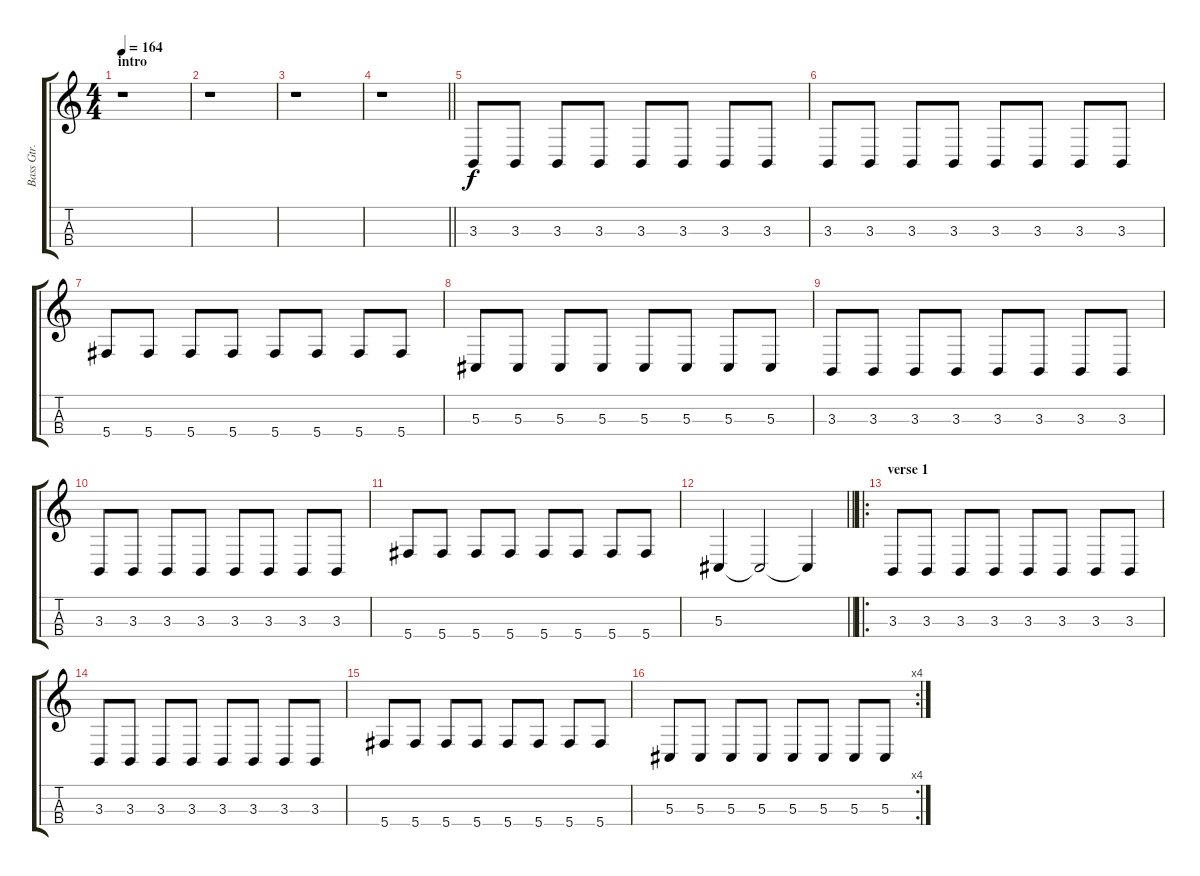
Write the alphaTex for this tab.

\track ("Bass Gtr." "Bass Gtr.") {instrument electricbassfinger}
\staff {score tabs}
\tuning (Gb2 Db2 Ab1 Db2) {hide}
\ts (4 4)
\section ("" "intro")
\tempo 164
\clef g2
\ks c
r.1{dy f instrument electricbassfinger} |
r.1 |
r.1 |
\barLineRight lightlight
r.1 |
\section ("" "")
3.3.8 3.3.8 3.3.8 3.3.8 3.3.8 3.3.8 3.3.8 3.3.8 |
3.3.8 3.3.8 3.3.8 3.3.8 3.3.8 3.3.8 3.3.8 3.3.8 |
5.4.8 5.4.8 5.4.8 5.4.8 5.4.8 5.4.8 5.4.8 5.4.8 |
5.3.8 5.3.8 5.3.8 5.3.8 5.3.8 5.3.8 5.3.8 5.3.8 |
3.3.8 3.3.8 3.3.8 3.3.8 3.3.8 3.3.8 3.3.8 3.3.8 |
3.3.8 3.3.8 3.3.8 3.3.8 3.3.8 3.3.8 3.3.8 3.3.8 |
5.4.8 5.4.8 5.4.8 5.4.8 5.4.8 5.4.8 5.4.8 5.4.8 |
\barLineRight lightlight
5.3.4 5.3{t}.2 5.3{t}.4 |
\ro
\section ("" "verse 1")
3.3.8 3.3.8 3.3.8 3.3.8 3.3.8 3.3.8 3.3.8 3.3.8 |
3.3.8 3.3.8 3.3.8 3.3.8 3.3.8 3.3.8 3.3.8 3.3.8 |
5.4.8 5.4.8 5.4.8 5.4.8 5.4.8 5.4.8 5.4.8 5.4.8 |
\rc 4
5.3.8 5.3.8 5.3.8 5.3.8 5.3.8 5.3.8 5.3.8 5.3.8
